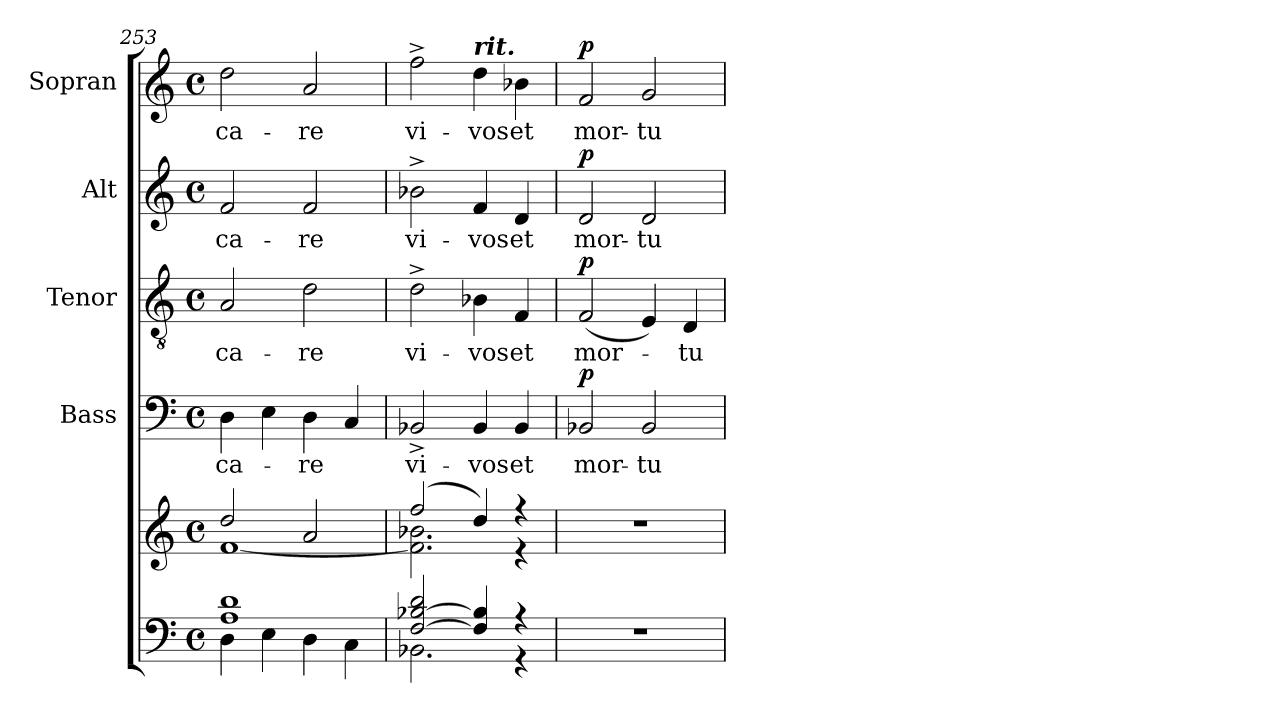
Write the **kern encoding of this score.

**kern	**kern	**kern	**text	**dynam	**kern	**text	**dynam	**kern	**text	**dynam	**kern	**text	**dynam
*part5	*part5	*part4	*part4	*part4	*part3	*part3	*part3	*part2	*part2	*part2	*part1	*part1	*part1
*staff6	*staff5	*staff4	*staff4	*staff4	*staff3	*staff3	*staff3	*staff2	*staff2	*staff2	*staff1	*staff1	*staff1
*	*	*I"Bass	*	*	*I"Tenor	*	*	*I"Alt	*	*	*I"Sopran	*	*
*	*	*I'B.	*	*	*I'T.	*	*	*I'A.	*	*	*I'S.	*	*
*clefF4	*clefG2	*clefF4	*	*	*clefGv2	*	*	*clefG2	*	*	*clefG2	*	*
*k[]	*k[]	*k[]	*	*	*k[]	*	*	*k[]	*	*	*k[]	*	*
*C:	*C:	*C:	*	*	*C:	*	*	*C:	*	*	*C:	*	*
*M4/4	*M4/4	*M4/4	*	*	*M4/4	*	*	*M4/4	*	*	*M4/4	*	*
*met(c)	*met(c)	*met(c)	*	*	*met(c)	*	*	*met(c)	*	*	*met(c)	*	*
=253	=253	=253	=253	=253	=253	=253	=253	=253	=253	=253	=253	=253	=253
*^	*^	*	*	*	*	*	*	*	*	*	*	*	*
!	!	!	!	!	!LO:LY:b	!	!	!LO:LY:b	!	!	!LO:LY:b	!	!	!LO:LY:b	!
1A 1d	4D\	2dd/	[<1f	4D\	-ca-	.	2A/	-ca-	.	2f/	-ca-	.	2dd\	-ca-	.
.	4E\	.	.	4E\	.	.	.	.	.	.	.	.	.	.	.
!	!	!	!	!	!LO:LY:b	!	!	!LO:LY:b	!	!	!LO:LY:b	!	!	!LO:LY:b	!
.	4D\	2a/	.	4D\	-re	.	2d\	-re	.	2f/	-re	.	2a/	-re	.
.	4C\	.	.	4C/	.	.	.	.	.	.	.	.	.	.	.
=254	=254	=254	=254	=254	=254	=254	=254	=254	=254	=254	=254	=254	=254	=254	=254
!	!	!	!	!	!LO:LY:b	!	!	!LO:LY:b	!	!	!LO:LY:b	!	!	!LO:LY:b	!
[>2F/ [>2B-X/ 2d/	2.BB-X\	(2ff/	2.f\] 2.b-X\	2BB-X^>/	vi-	.	2d^>\	vi-	.	2b-X^>\	vi-	.	2ff^>\	vi-	.
!	!	!	!	!	!	!	!	!	!	!	!	!	!LO:TX:a:Bi:t=rit.	!	!
!	!	!	!	!	!LO:LY:b	!	!	!LO:LY:b	!	!	!LO:LY:b	!	!	!LO:LY:b	!
4F/] 4B-/]	.	4dd/)	.	4BB-/	-vos	.	4B-X\	-vos	.	4f/	-vos	.	4dd\	-vos	.
!	!	!	!	!	!LO:LY:b	!	!	!LO:LY:b	!	!	!LO:LY:b	!	!	!LO:LY:b	!
4r	4r	4r	4r	4BB-/	et	.	4F/	et	.	4d/	et	.	4b-X\	et	.
!!LO:PB:g=z
=255	=255	=255	=255	=255	=255	=255	=255	=255	=255	=255	=255	=255	=255	=255	=255
!	!	!	!	!	!LO:LY:b	!LO:DY:a	!	!LO:LY:b	!LO:DY:a	!	!LO:LY:b	!LO:DY:a	!	!LO:LY:b	!LO:DY:a
*v	*v	*	*	*	*	*	*	*	*	*	*	*	*	*	*
*	*v	*v	*	*	*	*	*	*	*	*	*	*	*	*
1r	1r	2BB-X/	mor-	p	(<2F/	mor-	p	2d/	mor-	p	2f/	mor-	p
!	!	!	!LO:LY:b	!	!	!	!	!	!LO:LY:b	!	!	!LO:LY:b	!
.	.	2BB-/	-tu-	.	4E/)	.	.	2d/	-tu-	.	2g/	-tu-	.
!	!	!	!	!	!	!LO:LY:b	!	!	!	!	!	!	!
.	.	.	.	.	4D/	-tu-	.	.	.	.	.	.	.
=	=	=	=	=	=	=	=	=	=	=	=	=	=
*-	*-	*-	*-	*-	*-	*-	*-	*-	*-	*-	*-	*-	*-
